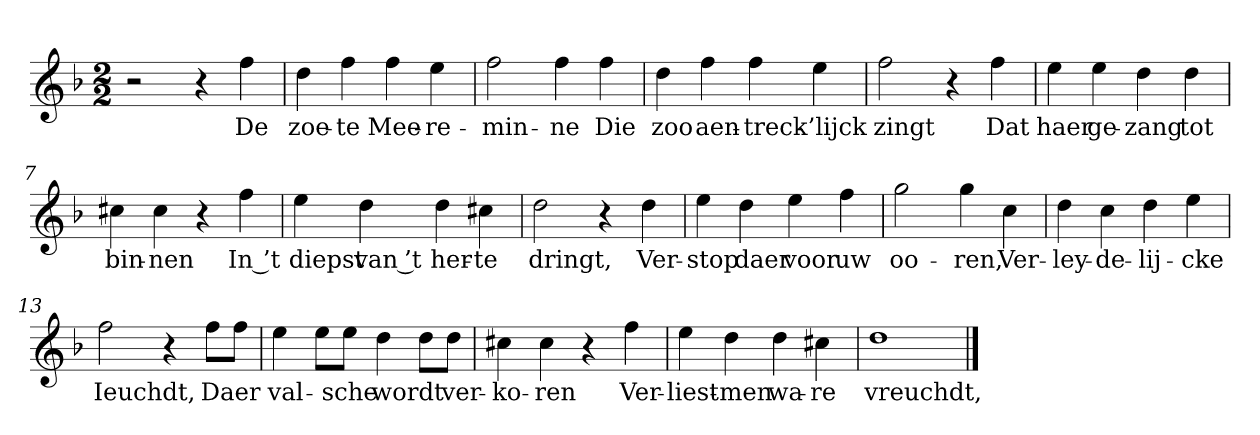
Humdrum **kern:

**kern	**text
*part1	*part1
*staff1	*staff1
*clefG2	*
*k[b-]	*
*d:	*
*M2/2	*
*MM132	*
=1	=1
2r	.
4r	.
4ff	De
=2	=2
4dd	zoe-
4ff	-te
4ff	Mee-
4ee	-re-
=3	=3
2ff	-min-
4ff	-ne
4ff	Die
=4	=4
4dd	zoo
4ff	aen-
4ff	-treck-
4ee	-’lijck
=5	=5
2ff	zingt
4r	.
4ff	Dat
=6	=6
4ee	haer
4ee	ge-
4dd	-zang
4dd	tot
=7	=7
4cc#X	bin-
4cc#	-nen
4r	.
4ff	In ’t
=8	=8
4ee	diepst
4dd	van ’t
4dd	her-
4cc#X	-te
=9	=9
2dd	dringt,
4r	.
4dd	Ver-
=10	=10
4ee	-stop
4dd	daer
4ee	voor
4ff	uw
=11	=11
2gg	oo-
4gg	-ren,
4cc	Ver-
=12	=12
4dd	-ley-
4cc	-de-
4dd	-lij-
4ee	-cke
=13	=13
2ff	Ieuchdt,
4r	.
8ff\L	Daer
8ff\J	.
=14	=14
4ee	val-
8ee\L	.
8ee\J	-sche
4dd	wordt
8dd\L	.
8dd\J	ver-
=15	=15
4cc#X	-ko-
4cc#	-ren
4r	.
4ff	Ver-
=16	=16
4ee	-liest-
4dd	-men
4dd	wa-
4cc#X	-re
=17	=17
1dd	vreuchdt,
==	==
*-	*-
